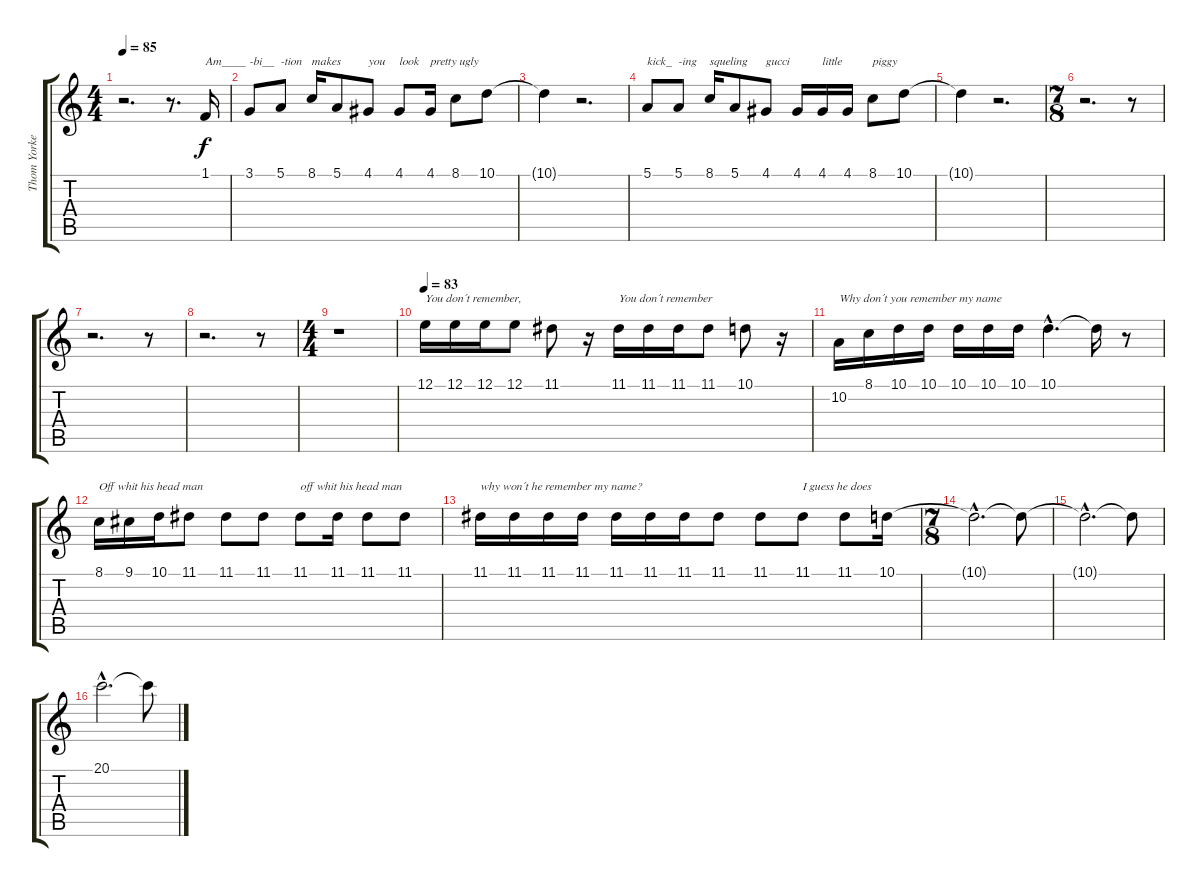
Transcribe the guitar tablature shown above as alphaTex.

\track ("Thom Yorke" "Thom Yorke") {instrument synthvoice}
\staff {score tabs}
\tuning (E4 B3 G3 D3 A2 E2) {hide}
\ts (4 4)
\tempo 85
\clef g2
\ks c
r.2{d dy f} r.8{d} 1.1.16{txt "Am____"} |
3.1.8{txt "-bi__"} 5.1.8{txt "-tion"} 8.1.16{txt "makes"} 5.1.8 4.1.8{txt "you"} 4.1.8{txt "look"} 4.1.16{txt "pretty ugly"} 8.1.8 10.1.8 |
10.1{t}.4 r.2{d} |
5.1.8{txt "kick_"} 5.1.8{txt "-ing"} 8.1.16{txt "squeling"} 5.1.8 4.1.8{txt "gucci"} 4.1.16 4.1.16{txt "little"} 4.1.16 8.1.8{txt "piggy"} 10.1.8 |
10.1{t}.4 r.2{d} |
\ts (7 8)
r.2{d} r.8 |
r.2{d} r.8 |
r.2{d} r.8 |
\ts (4 4)
r.1 |
\tempo 83
12.1.16{txt "You don´t remember,"} 12.1.16 12.1.16 12.1.8 11.1.8 r.16 11.1.16{txt "You don´t remember"} 11.1.16 11.1.16 11.1.8 10.1.8 r.16 |
10.2.16{txt "Why don´t you remember my name"} 8.1.16 10.1.16 10.1.16 10.1.16 10.1.16 10.1.16 10.1{hac}.4{d} 10.1{t}.16 r.8 |
8.1.16{txt "Off whit his head man"} 9.1.16 10.1.16 11.1.8 11.1.8 11.1.8 11.1.8{txt "off whit his head man"} 11.1.16 11.1.8 11.1.8 |
11.1.16{txt "why won´t he remember my name?"} 11.1.16 11.1.16 11.1.16 11.1.16 11.1.16 11.1.16 11.1.8 11.1.8 11.1.8{txt "I guess he does"} 11.1.8 10.1.16 |
\ts (7 8)
10.1{hac t}.2{d} 10.1{t}.8 |
10.1{hac t}.2{d} 10.1{t}.8 |
20.1{hac}.2{d} 20.1{t}.8
